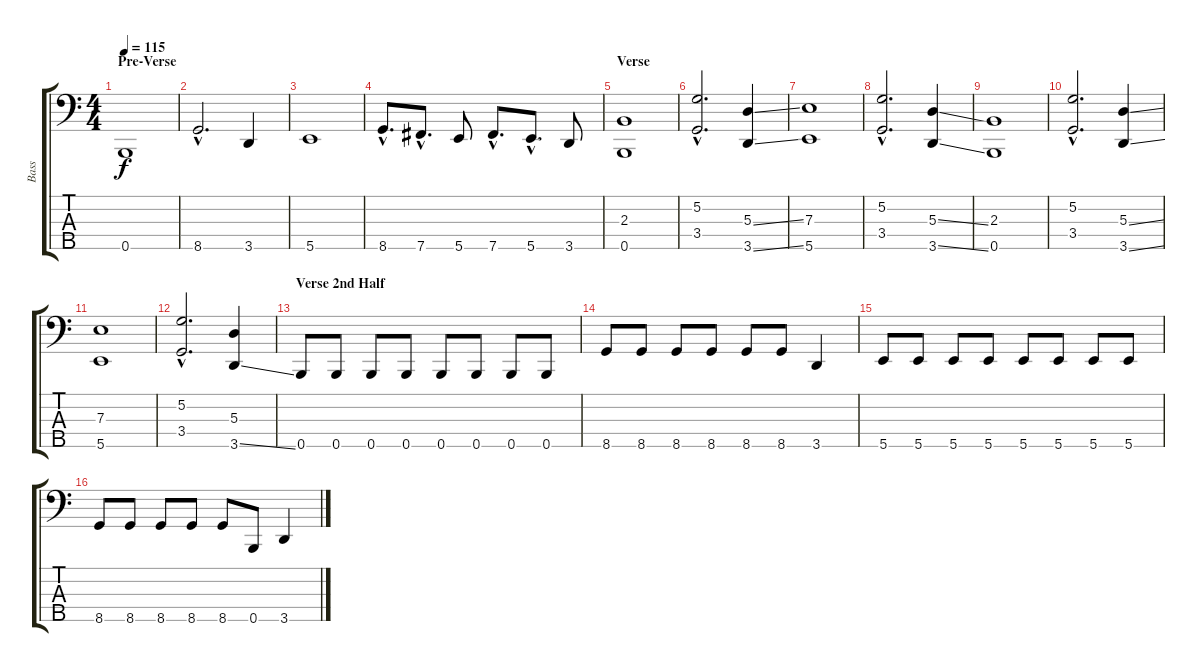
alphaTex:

\track ("Bass" "Bass") {instrument electricbassfinger}
\staff {score tabs}
\tuning (G2 D2 A1 E1 B0) {hide}
\ts (4 4)
\section ("" "Pre-Verse")
\tempo 115
\clef f4
\ks c
0.5.1{dy f} |
8.5{hac}.2{d} 3.5.4 |
5.5.1 |
8.5{hac}.8{d} 7.5{hac}.8{d} 5.5.8 7.5{hac}.8{d} 5.5{hac}.8{d} 3.5.8 |
\section ("" "Verse")
(2.3 0.5).1 |
(5.2{hac} 3.4{hac}).2{d} (5.3{ss} 3.5{ss}).4 |
(7.3 5.5).1 |
(5.2{hac} 3.4{hac}).2{d} (5.3{ss} 3.5{ss}).4 |
(2.3 0.5).1 |
(5.2{hac} 3.4{hac}).2{d} (5.3{ss} 3.5{ss}).4 |
(7.3 5.5).1 |
(5.2{hac} 3.4{hac}).2{d} (5.3 3.5{ss}).4 |
\section ("" "Verse 2nd Half")
0.5.8 0.5.8 0.5.8 0.5.8 0.5.8 0.5.8 0.5.8 0.5.8 |
8.5.8 8.5.8 8.5.8 8.5.8 8.5.8 8.5.8 3.5.4 |
5.5.8 5.5.8 5.5.8 5.5.8 5.5.8 5.5.8 5.5.8 5.5.8 |
8.5.8 8.5.8 8.5.8 8.5.8 8.5.8 0.5.8 3.5.4
